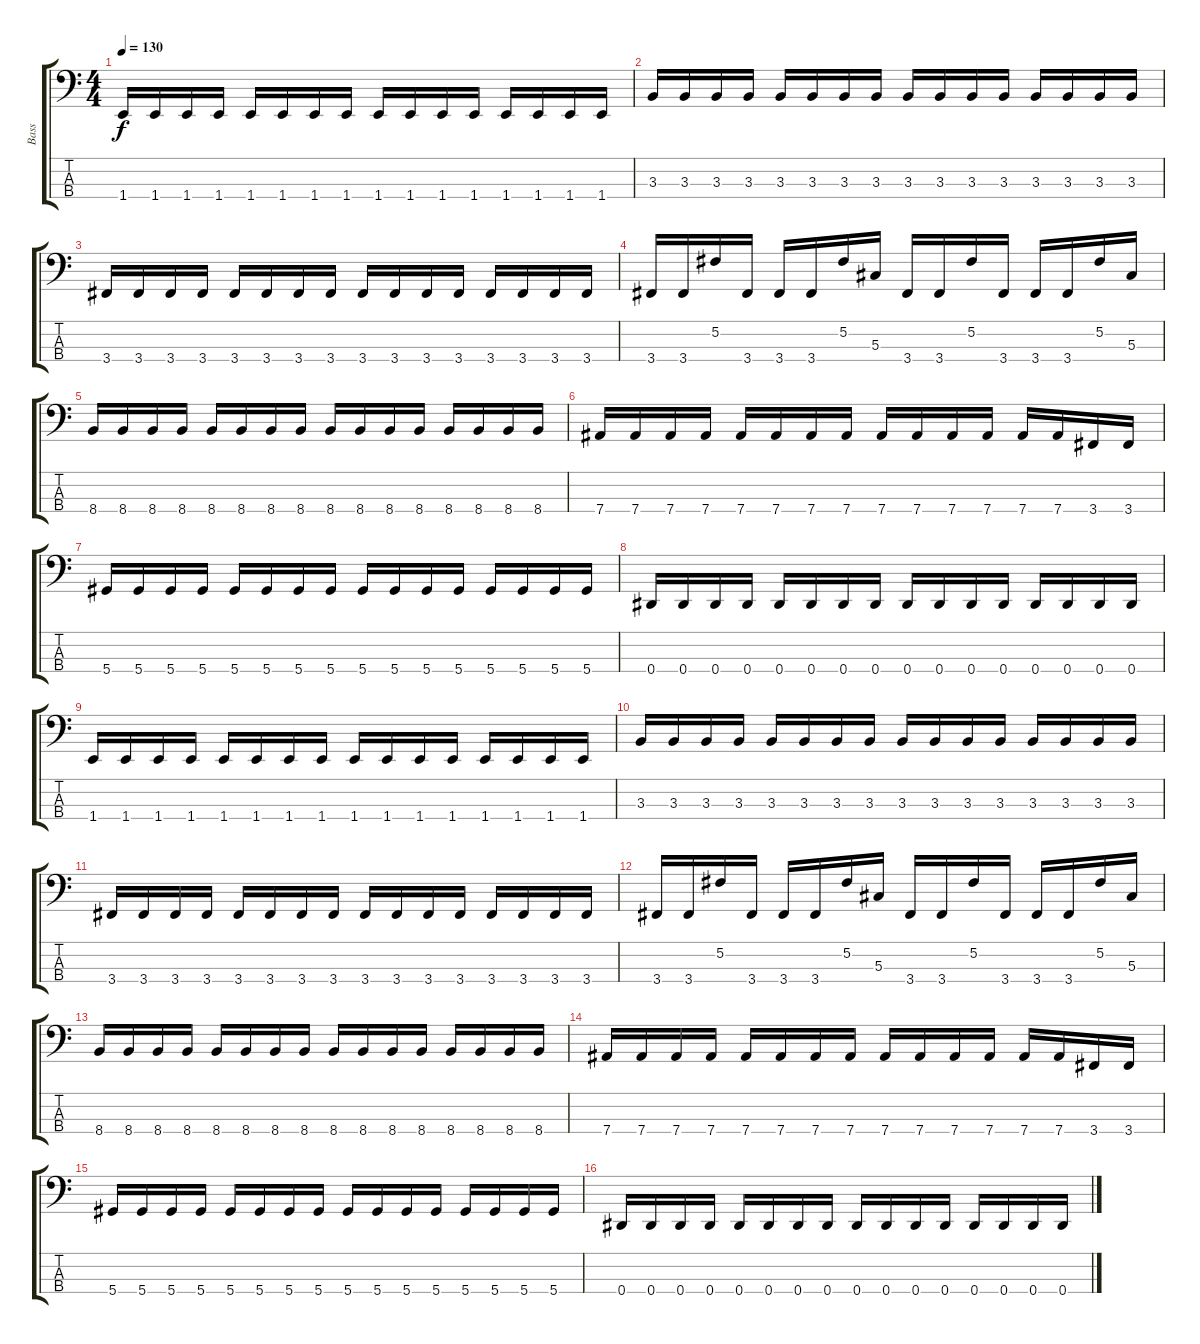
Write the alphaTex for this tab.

\track ("Bass" "Bass") {instrument electricbassfinger}
\staff {score tabs}
\tuning (Gb2 Db2 Ab1 Eb1) {hide}
\ts (4 4)
\tempo 130
\clef f4
\ks c
1.4.16{dy f} 1.4.16 1.4.16 1.4.16 1.4.16 1.4.16 1.4.16 1.4.16 1.4.16 1.4.16 1.4.16 1.4.16 1.4.16 1.4.16 1.4.16 1.4.16 |
3.3.16 3.3.16 3.3.16 3.3.16 3.3.16 3.3.16 3.3.16 3.3.16 3.3.16 3.3.16 3.3.16 3.3.16 3.3.16 3.3.16 3.3.16 3.3.16 |
3.4.16 3.4.16 3.4.16 3.4.16 3.4.16 3.4.16 3.4.16 3.4.16 3.4.16 3.4.16 3.4.16 3.4.16 3.4.16 3.4.16 3.4.16 3.4.16 |
3.4.16 3.4.16 5.2.16 3.4.16 3.4.16 3.4.16 5.2.16 5.3.16 3.4.16 3.4.16 5.2.16 3.4.16 3.4.16 3.4.16 5.2.16 5.3.16 |
8.4.16 8.4.16 8.4.16 8.4.16 8.4.16 8.4.16 8.4.16 8.4.16 8.4.16 8.4.16 8.4.16 8.4.16 8.4.16 8.4.16 8.4.16 8.4.16 |
7.4.16 7.4.16 7.4.16 7.4.16 7.4.16 7.4.16 7.4.16 7.4.16 7.4.16 7.4.16 7.4.16 7.4.16 7.4.16 7.4.16 3.4.16 3.4.16 |
5.4.16 5.4.16 5.4.16 5.4.16 5.4.16 5.4.16 5.4.16 5.4.16 5.4.16 5.4.16 5.4.16 5.4.16 5.4.16 5.4.16 5.4.16 5.4.16 |
0.4.16 0.4.16 0.4.16 0.4.16 0.4.16 0.4.16 0.4.16 0.4.16 0.4.16 0.4.16 0.4.16 0.4.16 0.4.16 0.4.16 0.4.16 0.4.16 |
1.4.16 1.4.16 1.4.16 1.4.16 1.4.16 1.4.16 1.4.16 1.4.16 1.4.16 1.4.16 1.4.16 1.4.16 1.4.16 1.4.16 1.4.16 1.4.16 |
3.3.16 3.3.16 3.3.16 3.3.16 3.3.16 3.3.16 3.3.16 3.3.16 3.3.16 3.3.16 3.3.16 3.3.16 3.3.16 3.3.16 3.3.16 3.3.16 |
3.4.16 3.4.16 3.4.16 3.4.16 3.4.16 3.4.16 3.4.16 3.4.16 3.4.16 3.4.16 3.4.16 3.4.16 3.4.16 3.4.16 3.4.16 3.4.16 |
3.4.16 3.4.16 5.2.16 3.4.16 3.4.16 3.4.16 5.2.16 5.3.16 3.4.16 3.4.16 5.2.16 3.4.16 3.4.16 3.4.16 5.2.16 5.3.16 |
8.4.16 8.4.16 8.4.16 8.4.16 8.4.16 8.4.16 8.4.16 8.4.16 8.4.16 8.4.16 8.4.16 8.4.16 8.4.16 8.4.16 8.4.16 8.4.16 |
7.4.16 7.4.16 7.4.16 7.4.16 7.4.16 7.4.16 7.4.16 7.4.16 7.4.16 7.4.16 7.4.16 7.4.16 7.4.16 7.4.16 3.4.16 3.4.16 |
5.4.16 5.4.16 5.4.16 5.4.16 5.4.16 5.4.16 5.4.16 5.4.16 5.4.16 5.4.16 5.4.16 5.4.16 5.4.16 5.4.16 5.4.16 5.4.16 |
0.4.16 0.4.16 0.4.16 0.4.16 0.4.16 0.4.16 0.4.16 0.4.16 0.4.16 0.4.16 0.4.16 0.4.16 0.4.16 0.4.16 0.4.16 0.4.16
